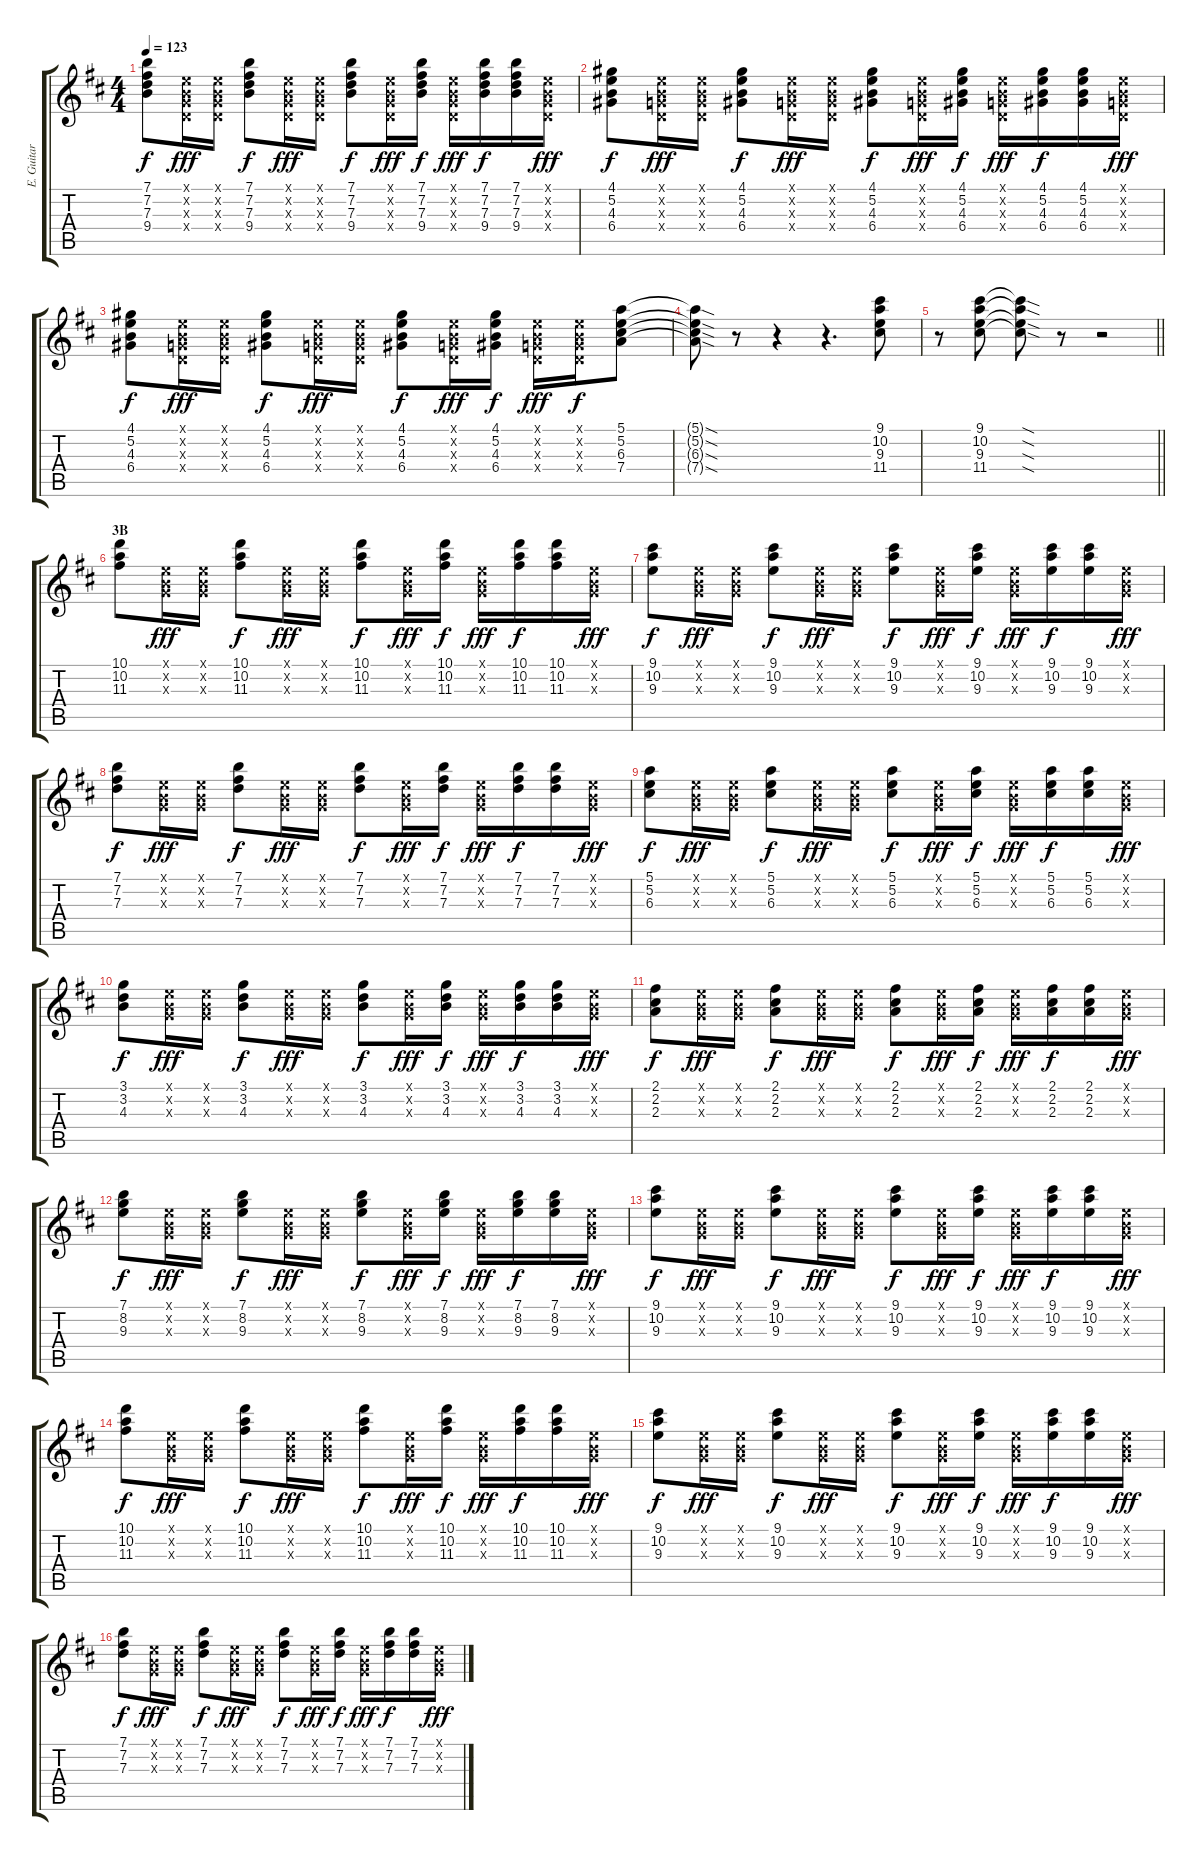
\track ("E. Guitar I" "E. Guitar ") {instrument electricguitarjazz}
\staff {score tabs}
\tuning (E4 B3 G3 D3 A2 E2) {hide}
\ts (4 4)
\tempo 123
\clef g2
\ks d
(7.1 7.2 7.3 9.4).8{dy f} (0.1{x} 0.2{x} 0.3{x} 0.4{x}).16{dy fff} (0.1{x} 0.2{x} 0.3{x} 0.4{x}).16 (7.1 7.2 7.3 9.4).8{dy f} (0.1{x} 0.2{x} 0.3{x} 0.4{x}).16{dy fff} (0.1{x} 0.2{x} 0.3{x} 0.4{x}).16 (7.1 7.2 7.3 9.4).8{dy f} (0.1{x} 0.2{x} 0.3{x} 0.4{x}).16{dy fff} (7.1 7.2 7.3 9.4).16{dy f} (0.1{x} 0.2{x} 0.3{x} 0.4{x}).16{dy fff} (7.1 7.2 7.3 9.4).16{dy f} (7.1 7.2 7.3 9.4).16 (0.1{x} 0.2{x} 0.3{x} 0.4{x}).16{dy fff} |
(4.1 5.2 4.3 6.4).8{dy f} (0.1{x} 0.2{x} 0.3{x} 0.4{x}).16{dy fff} (0.1{x} 0.2{x} 0.3{x} 0.4{x}).16 (4.1 5.2 4.3 6.4).8{dy f} (0.1{x} 0.2{x} 0.3{x} 0.4{x}).16{dy fff} (0.1{x} 0.2{x} 0.3{x} 0.4{x}).16 (4.1 5.2 4.3 6.4).8{dy f} (0.1{x} 0.2{x} 0.3{x} 0.4{x}).16{dy fff} (4.1 5.2 4.3 6.4).16{dy f} (0.1{x} 0.2{x} 0.3{x} 0.4{x}).16{dy fff} (4.1 5.2 4.3 6.4).16{dy f} (4.1 5.2 4.3 6.4).16 (0.1{x} 0.2{x} 0.3{x} 0.4{x}).16{dy fff} |
(4.1 5.2 4.3 6.4).8{dy f} (0.1{x} 0.2{x} 0.3{x} 0.4{x}).16{dy fff} (0.1{x} 0.2{x} 0.3{x} 0.4{x}).16 (4.1 5.2 4.3 6.4).8{dy f} (0.1{x} 0.2{x} 0.3{x} 0.4{x}).16{dy fff} (0.1{x} 0.2{x} 0.3{x} 0.4{x}).16 (4.1 5.2 4.3 6.4).8{dy f} (0.1{x} 0.2{x} 0.3{x} 0.4{x}).16{dy fff} (4.1 5.2 4.3 6.4).16{dy f} (0.1{x} 0.2{x} 0.3{x} 0.4{x}).16{dy fff} (0.1{x} 0.2{x} 0.3{x} 0.4{x}).16{dy f} (5.1 5.2 6.3 7.4).8 |
(5.1{sod t} 5.2{sod t} 6.3{sod t} 7.4{sod t}).8 r.8 r.4 r.4{d} (9.1 10.2 9.3 11.4).8 |
\barLineRight lightlight
r.8 (9.1 10.2 9.3 11.4).8 (9.1{sod t} 10.2{sod t} 9.3{sod t} 11.4{sod t}).8 r.8 r.2 |
\section ("" "3B")
(10.1 10.2 11.3).8 (0.1{x} 0.2{x} 0.3{x}).16{dy fff} (0.1{x} 0.2{x} 0.3{x}).16 (10.1 10.2 11.3).8{dy f} (0.1{x} 0.2{x} 0.3{x}).16{dy fff} (0.1{x} 0.2{x} 0.3{x}).16 (10.1 10.2 11.3).8{dy f} (0.1{x} 0.2{x} 0.3{x}).16{dy fff} (10.1 10.2 11.3).16{dy f} (0.1{x} 0.2{x} 0.3{x}).16{dy fff} (10.1 10.2 11.3).16{dy f} (10.1 10.2 11.3).16 (0.1{x} 0.2{x} 0.3{x}).16{dy fff} |
(9.1 10.2 9.3).8{dy f} (0.1{x} 0.2{x} 0.3{x}).16{dy fff} (0.1{x} 0.2{x} 0.3{x}).16 (9.1 10.2 9.3).8{dy f} (0.1{x} 0.2{x} 0.3{x}).16{dy fff} (0.1{x} 0.2{x} 0.3{x}).16 (9.1 10.2 9.3).8{dy f} (0.1{x} 0.2{x} 0.3{x}).16{dy fff} (9.1 10.2 9.3).16{dy f} (0.1{x} 0.2{x} 0.3{x}).16{dy fff} (9.1 10.2 9.3).16{dy f} (9.1 10.2 9.3).16 (0.1{x} 0.2{x} 0.3{x}).16{dy fff} |
(7.1 7.2 7.3).8{dy f} (0.1{x} 0.2{x} 0.3{x}).16{dy fff} (0.1{x} 0.2{x} 0.3{x}).16 (7.1 7.2 7.3).8{dy f} (0.1{x} 0.2{x} 0.3{x}).16{dy fff} (0.1{x} 0.2{x} 0.3{x}).16 (7.1 7.2 7.3).8{dy f} (0.1{x} 0.2{x} 0.3{x}).16{dy fff} (7.1 7.2 7.3).16{dy f} (0.1{x} 0.2{x} 0.3{x}).16{dy fff} (7.1 7.2 7.3).16{dy f} (7.1 7.2 7.3).16 (0.1{x} 0.2{x} 0.3{x}).16{dy fff} |
(5.1 5.2 6.3).8{dy f} (0.1{x} 0.2{x} 0.3{x}).16{dy fff} (0.1{x} 0.2{x} 0.3{x}).16 (5.1 5.2 6.3).8{dy f} (0.1{x} 0.2{x} 0.3{x}).16{dy fff} (0.1{x} 0.2{x} 0.3{x}).16 (5.1 5.2 6.3).8{dy f} (0.1{x} 0.2{x} 0.3{x}).16{dy fff} (5.1 5.2 6.3).16{dy f} (0.1{x} 0.2{x} 0.3{x}).16{dy fff} (5.1 5.2 6.3).16{dy f} (5.1 5.2 6.3).16 (0.1{x} 0.2{x} 0.3{x}).16{dy fff} |
(3.1 3.2 4.3).8{dy f} (0.1{x} 0.2{x} 0.3{x}).16{dy fff} (0.1{x} 0.2{x} 0.3{x}).16 (3.1 3.2 4.3).8{dy f} (0.1{x} 0.2{x} 0.3{x}).16{dy fff} (0.1{x} 0.2{x} 0.3{x}).16 (3.1 3.2 4.3).8{dy f} (0.1{x} 0.2{x} 0.3{x}).16{dy fff} (3.1 3.2 4.3).16{dy f} (0.1{x} 0.2{x} 0.3{x}).16{dy fff} (3.1 3.2 4.3).16{dy f} (3.1 3.2 4.3).16 (0.1{x} 0.2{x} 0.3{x}).16{dy fff} |
(2.1 2.2 2.3).8{dy f} (0.1{x} 0.2{x} 0.3{x}).16{dy fff} (0.1{x} 0.2{x} 0.3{x}).16 (2.1 2.2 2.3).8{dy f} (0.1{x} 0.2{x} 0.3{x}).16{dy fff} (0.1{x} 0.2{x} 0.3{x}).16 (2.1 2.2 2.3).8{dy f} (0.1{x} 0.2{x} 0.3{x}).16{dy fff} (2.1 2.2 2.3).16{dy f} (0.1{x} 0.2{x} 0.3{x}).16{dy fff} (2.1 2.2 2.3).16{dy f} (2.1 2.2 2.3).16 (0.1{x} 0.2{x} 0.3{x}).16{dy fff} |
(7.1 8.2 9.3).8{dy f} (0.1{x} 0.2{x} 0.3{x}).16{dy fff} (0.1{x} 0.2{x} 0.3{x}).16 (7.1 8.2 9.3).8{dy f} (0.1{x} 0.2{x} 0.3{x}).16{dy fff} (0.1{x} 0.2{x} 0.3{x}).16 (7.1 8.2 9.3).8{dy f} (0.1{x} 0.2{x} 0.3{x}).16{dy fff} (7.1 8.2 9.3).16{dy f} (0.1{x} 0.2{x} 0.3{x}).16{dy fff} (7.1 8.2 9.3).16{dy f} (7.1 8.2 9.3).16 (0.1{x} 0.2{x} 0.3{x}).16{dy fff} |
(9.1 10.2 9.3).8{dy f} (0.1{x} 0.2{x} 0.3{x}).16{dy fff} (0.1{x} 0.2{x} 0.3{x}).16 (9.1 10.2 9.3).8{dy f} (0.1{x} 0.2{x} 0.3{x}).16{dy fff} (0.1{x} 0.2{x} 0.3{x}).16 (9.1 10.2 9.3).8{dy f} (0.1{x} 0.2{x} 0.3{x}).16{dy fff} (9.1 10.2 9.3).16{dy f} (0.1{x} 0.2{x} 0.3{x}).16{dy fff} (9.1 10.2 9.3).16{dy f} (9.1 10.2 9.3).16 (0.1{x} 0.2{x} 0.3{x}).16{dy fff} |
(10.1 10.2 11.3).8{dy f} (0.1{x} 0.2{x} 0.3{x}).16{dy fff} (0.1{x} 0.2{x} 0.3{x}).16 (10.1 10.2 11.3).8{dy f} (0.1{x} 0.2{x} 0.3{x}).16{dy fff} (0.1{x} 0.2{x} 0.3{x}).16 (10.1 10.2 11.3).8{dy f} (0.1{x} 0.2{x} 0.3{x}).16{dy fff} (10.1 10.2 11.3).16{dy f} (0.1{x} 0.2{x} 0.3{x}).16{dy fff} (10.1 10.2 11.3).16{dy f} (10.1 10.2 11.3).16 (0.1{x} 0.2{x} 0.3{x}).16{dy fff} |
(9.1 10.2 9.3).8{dy f} (0.1{x} 0.2{x} 0.3{x}).16{dy fff} (0.1{x} 0.2{x} 0.3{x}).16 (9.1 10.2 9.3).8{dy f} (0.1{x} 0.2{x} 0.3{x}).16{dy fff} (0.1{x} 0.2{x} 0.3{x}).16 (9.1 10.2 9.3).8{dy f} (0.1{x} 0.2{x} 0.3{x}).16{dy fff} (9.1 10.2 9.3).16{dy f} (0.1{x} 0.2{x} 0.3{x}).16{dy fff} (9.1 10.2 9.3).16{dy f} (9.1 10.2 9.3).16 (0.1{x} 0.2{x} 0.3{x}).16{dy fff} |
(7.1 7.2 7.3).8{dy f} (0.1{x} 0.2{x} 0.3{x}).16{dy fff} (0.1{x} 0.2{x} 0.3{x}).16 (7.1 7.2 7.3).8{dy f} (0.1{x} 0.2{x} 0.3{x}).16{dy fff} (0.1{x} 0.2{x} 0.3{x}).16 (7.1 7.2 7.3).8{dy f} (0.1{x} 0.2{x} 0.3{x}).16{dy fff} (7.1 7.2 7.3).16{dy f} (0.1{x} 0.2{x} 0.3{x}).16{dy fff} (7.1 7.2 7.3).16{dy f} (7.1 7.2 7.3).16 (0.1{x} 0.2{x} 0.3{x}).16{dy fff}
